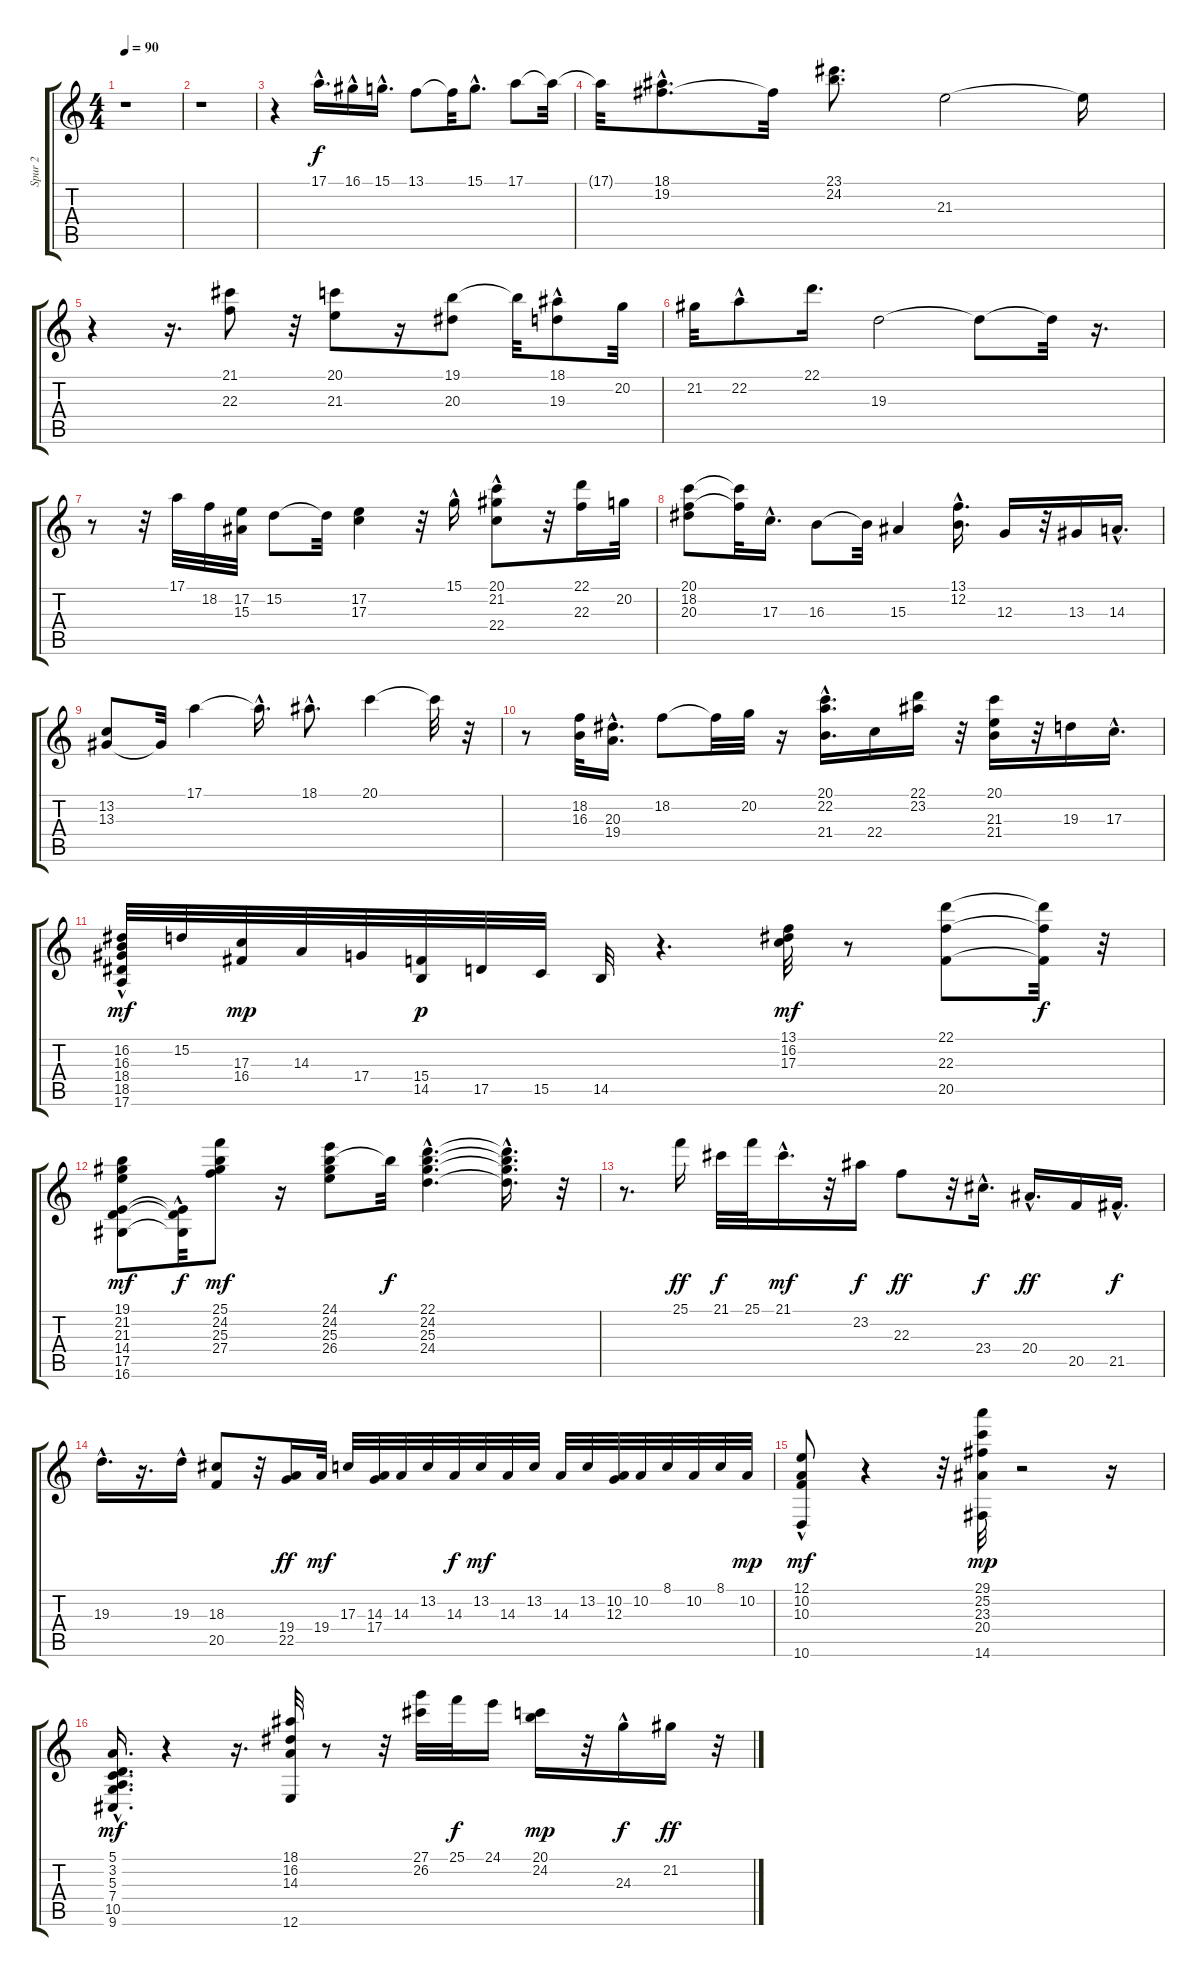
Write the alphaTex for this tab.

\track ("Spur 2" "Spur 2") {instrument brightacousticpiano}
\staff {score tabs}
\tuning (E4 B3 G3 D3 A2 E2) {hide}
\ts (4 4)
\tempo 90
\clef g2
\ks c
r.1{dy f instrument brightacousticpiano} |
r.1 |
r.4 17.1{hac}.16{d} 16.1{hac}.16 15.1{hac}.16{d} 13.1.8 13.1{t}.32 15.1{hac}.8{d} 17.1.8 17.1{t}.32 |
17.1{t}.32 (18.1 19.2{hac}).8{d} 19.2{t}.32 (23.1 24.2).8{d} 21.3.2 21.3{t}.16 |
r.4 r.16{d} (21.1 22.3).8 r.32 (20.1 21.3).8 r.16 (19.1 20.3).8 19.1{t}.32 (18.1 19.3{hac}).8 20.2.32 |
21.2.32 22.2{hac}.8 22.1.16{d} 19.3.2 19.3{t}.8 19.3{t}.32 r.16{d} |
r.8 r.32 17.1.32 18.2.32 (17.2 15.3).32 15.2.8 15.2{t}.32 (17.2 17.3).4 r.32 15.1{hac}.16 (20.1 21.2 22.4{hac}).8 r.32 (22.1 22.3).16 20.2.32 |
(20.1 18.2 20.3).8 (20.1{t} 18.2{t}).32 17.3{hac}.16{d} 16.3.8 16.3{t}.32 15.3.4 (13.1{hac} 12.2).16{d} 12.3.16 r.32 13.3.16 14.3{hac}.16{d} |
(13.2 13.3).8 13.3{t}.32 17.1.4 17.1{hac t}.16{d} 18.1{hac}.8{d} 20.1.4 20.1{t}.32 r.32 |
r.8 (18.2 16.3).32 (20.3 19.4{hac}).16{d} 18.2.8 18.2{t}.32 20.2.32 r.16 (20.1{hac} 22.2{hac} 21.4).16{d} 22.4.16 (22.1 23.2).16 r.32 (20.1 21.3 21.4).16 r.32 19.3.16 17.3{hac}.16{d} |
(16.2 16.3 18.4 18.5{hac} 17.6).32{dy mf} 15.2.32 (17.3 16.4).32{dy mp} 14.3.32 17.4.32 (15.4 14.5).32{dy p} 17.5.32 15.5.32 14.5.32 r.4{d} (13.1 16.2 17.3).32{dy mf} r.8 (22.1 22.3 20.5).8 (22.1{t} 22.3{t} 20.5{t}).32{dy f} r.32 |
(19.1 21.2 21.3 14.4 17.5 16.6).8{dy mf} (14.4{hac t} 17.5{hac t} 16.6{hac t}).32{dy f} (25.1 24.2 25.3 27.4).8{dy mf} r.16 (24.1 24.2 25.3 26.4).8 24.2{t}.32{dy f} (22.1{hac} 24.2{hac} 25.3{hac} 24.4{hac}).4{d} (22.1{t} 24.2{hac t} 25.3{hac t} 24.4{t}).16{d} r.32 |
r.8{d} 25.1.16{dy ff} 21.1.32{dy f} 25.1.32 21.1{hac}.16{d dy mf} r.32 23.2.16{dy f} 22.3.8{dy ff} r.32 23.4{hac}.16{d dy f} 20.4{hac}.16{d dy ff} 20.5.16 21.5{hac}.16{d dy f} |
19.3{hac}.16{d} r.16{d} 19.3{hac}.16 (18.3 20.5).8 r.32 (19.4 22.5).16{dy ff} 19.4.32{dy mf} 17.3.32 (14.3 17.4).32 14.3.32 13.2.32 14.3.32{dy f} 13.2.32{dy mf} 14.3.32 13.2.32 14.3.32 13.2.32 (10.2 12.3).32 10.2.32 8.1.32 10.2.32 8.1.32 10.2.32{dy mp} |
(12.1{hac} 10.2{hac} 10.3{hac} 10.6).8{dy mf} r.4 r.32 (29.1 25.2 23.3 20.4 14.6).32{dy mp} r.2 r.16 |
(5.1{hac} 3.2 5.3 7.4{hac} 10.5{hac} 9.6{hac}).16{d dy mf} r.4 r.16{d} (18.1 16.2 14.3 12.6).32 r.8 r.32 (27.1 26.2).32 25.1.32{dy f} 24.1.16 (20.1 24.2).16{dy mp} r.32 24.3{hac}.16{dy f} 21.2.16{dy ff} r.32
